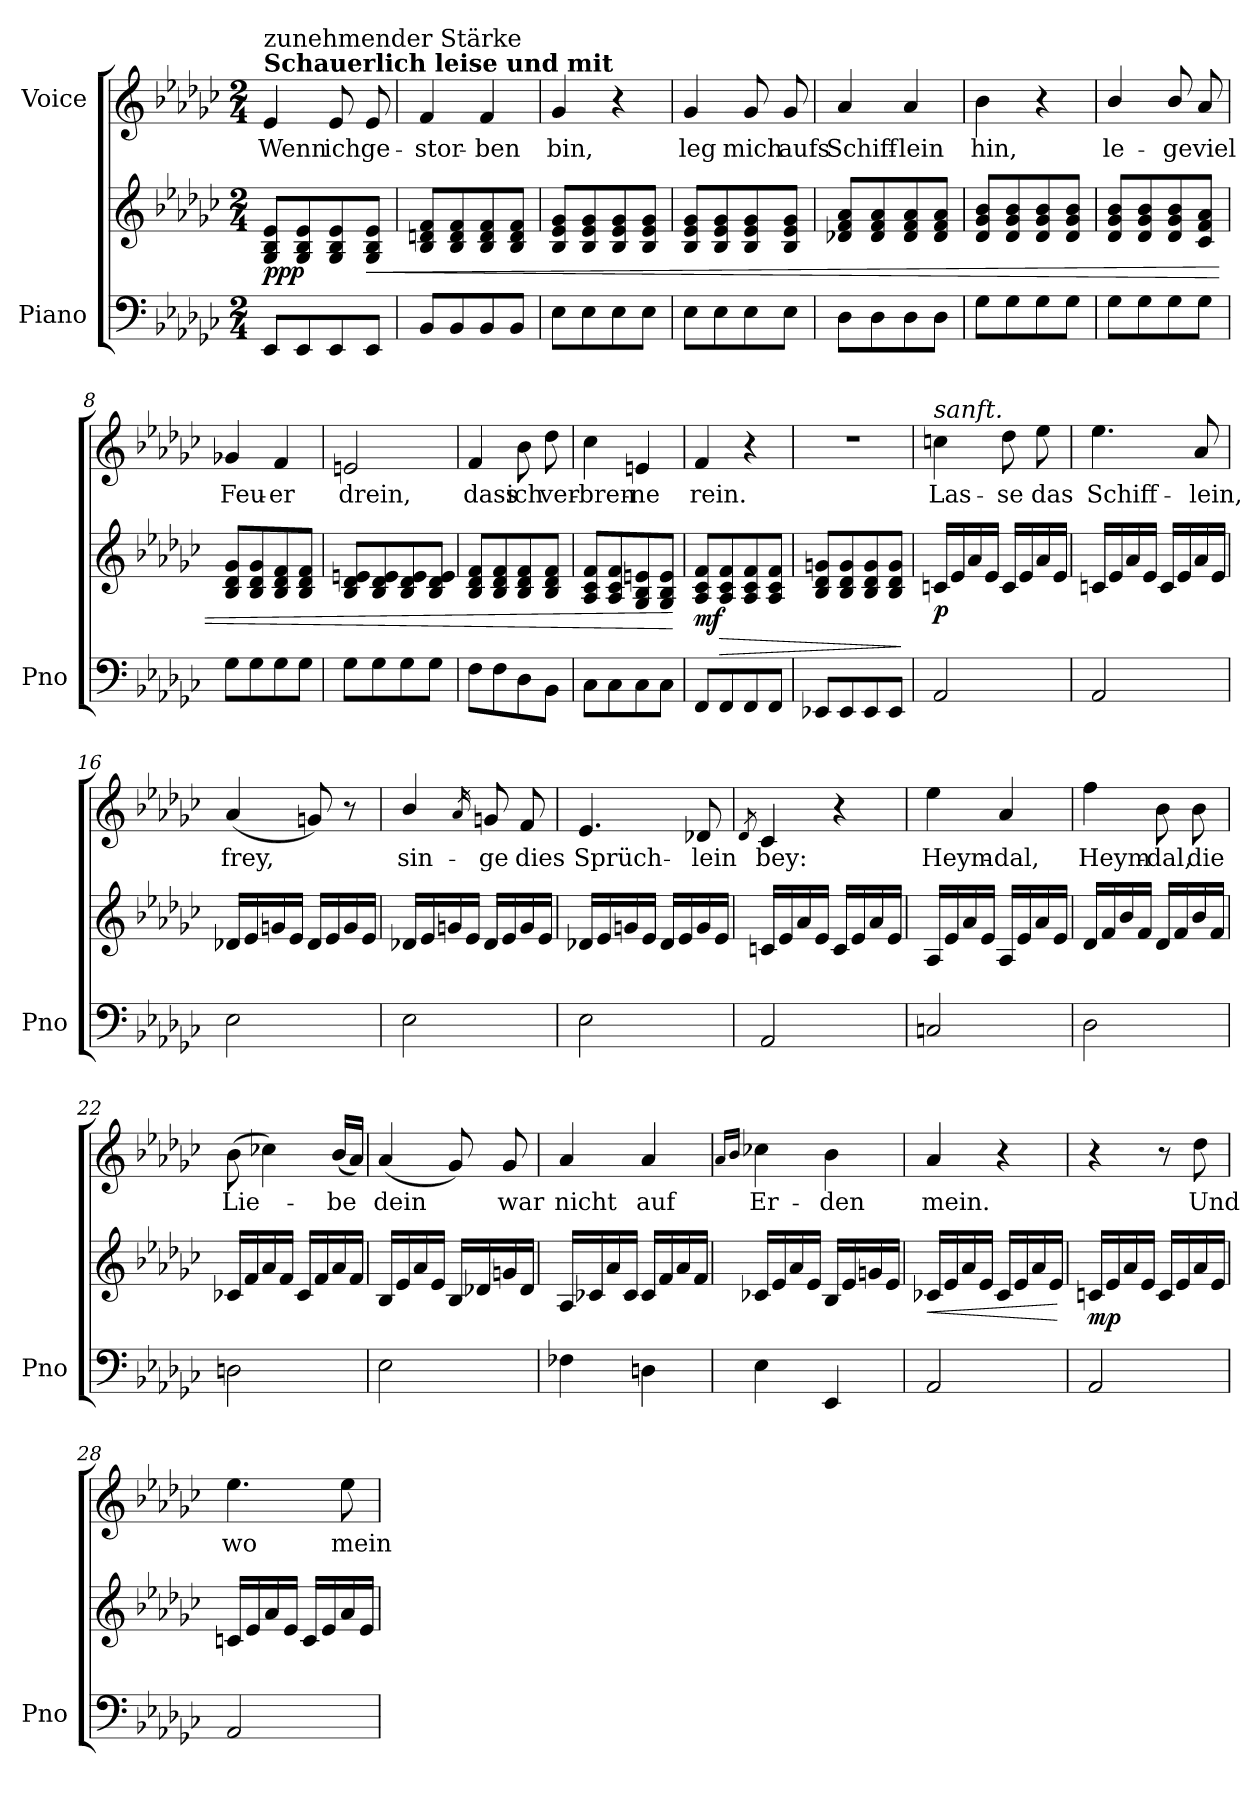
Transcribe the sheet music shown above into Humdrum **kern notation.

**kern	**kern	**dynam	**kern	**text
*part2	*part2	*part2	*part1	*part1
*staff3	*staff2	*staff2/3	*staff1	*staff1
*I"Piano	*	*	*I"Voice	*
*I'Pno	*	*	*	*
*clefF4	*clefG2	*	*clefG2	*
*k[b-e-a-d-g-c-]	*k[b-e-a-d-g-c-]	*	*k[b-e-a-d-g-c-]	*
*M2/4	*M2/4	*	*M2/4	*
=1	=1	=1	=1	=1
!	!	!	!LO:TX:a:B:t=Schauerlich leise und mit	!
!	!	!	!LO:TX:a:t=zunehmender Stärke	!
!	!	!LO:DY:b	!	!LO:LY:b
8EE-/L	8G-/ 8B-/ 8e-/L	ppp	4e-/	Wenn
8EE-/	8G-/ 8B-/ 8e-/	.	.	.
!	!	!	!	!LO:LY:b
8EE-/	8G-/ 8B-/ 8e-/	.	8e-/	ich
!	!	!LO:HP:b	!	!LO:LY:b
8EE-/J	8G-/ 8B-/ 8e-/J	<	8e-/	ge-
=2	=2	=2	=2	=2
!	!	!	!	!LO:LY:b
8BB-/L	8B-/ 8dn/ 8f/L	.	4f/	-stor-
8BB-/	8B-/ 8d/ 8f/	.	.	.
!	!	!	!	!LO:LY:b
8BB-/	8B-/ 8d/ 8f/	.	4f/	-ben
8BB-/J	8B-/ 8d/ 8f/J	.	.	.
=3	=3	=3	=3	=3
!	!	!	!	!LO:LY:b
8E-\L	8B-/ 8e-/ 8g-/L	.	4g-/	bin,
8E-\	8B-/ 8e-/ 8g-/	.	.	.
8E-\	8B-/ 8e-/ 8g-/	.	4r	.
8E-\J	8B-/ 8e-/ 8g-/J	.	.	.
=4	=4	=4	=4	=4
!	!	!	!	!LO:LY:b
8E-\L	8B-/ 8e-/ 8g-/L	.	4g-/	leg
8E-\	8B-/ 8e-/ 8g-/	.	.	.
!	!	!	!	!LO:LY:b
8E-\	8B-/ 8e-/ 8g-/	.	8g-/	mich
!	!	!	!	!LO:LY:b
8E-\J	8B-/ 8e-/ 8g-/J	.	8g-/	aufs
=5	=5	=5	=5	=5
!	!	!	!	!LO:LY:b
8D-\L	8d-X/ 8f/ 8a-/L	.	4a-/	Schiff-
8D-\	8d-/ 8f/ 8a-/	.	.	.
!	!	!	!	!LO:LY:b
8D-\	8d-/ 8f/ 8a-/	.	4a-/	-lein
8D-\J	8d-/ 8f/ 8a-/J	.	.	.
=6	=6	=6	=6	=6
!	!	!	!	!LO:LY:b
8G-\L	8d-/ 8g-/ 8b-/L	.	4b-\	hin,
8G-\	8d-/ 8g-/ 8b-/	.	.	.
8G-\	8d-/ 8g-/ 8b-/	.	4r	.
8G-\J	8d-/ 8g-/ 8b-/J	.	.	.
!!LO:LB:g=z
=7	=7	=7	=7	=7
!	!	!	!	!LO:LY:b
8G-\L	8d-/ 8g-/ 8b-/L	.	4b-/	le-
8G-\	8d-/ 8g-/ 8b-/	.	.	.
!	!	!	!	!LO:LY:b
8G-\	8d-/ 8g-/ 8b-/	.	8b-/	-ge
!	!	!	!	!LO:LY:b
8G-\J	8c-/ 8f/ 8a-/J	.	8a-/	viel
=8	=8	=8	=8	=8
!	!	!	!	!LO:LY:b
8G-\L	8B-/ 8d-/ 8g-/L	.	4g-X/	Feu-
8G-\	8B-/ 8d-/ 8g-/	.	.	.
!	!	!	!	!LO:LY:b
8G-\	8B-/ 8d-/ 8f/	.	4f/	-er
8G-\J	8B-/ 8d-/ 8f/J	.	.	.
=9	=9	=9	=9	=9
!	!	!	!	!LO:LY:b
8G-\L	8B-/ 8d-/ 8en/L	.	2en/	drein,
8G-\	8B-/ 8d-/ 8e/	.	.	.
8G-\	8B-/ 8d-/ 8e/	.	.	.
8G-\J	8B-/ 8d-/ 8e/J	.	.	.
=10	=10	=10	=10	=10
!	!	!	!	!LO:LY:b
8F\L	8B-/ 8d-/ 8f/L	.	4f/	dass
8F\	8B-/ 8d-/ 8f/	.	.	.
!	!	!	!	!LO:LY:b
8D-\	8B-/ 8d-/ 8f/	.	8b-\	ich
!	!	!	!	!LO:LY:b
8BB-\J	8B-/ 8d-/ 8f/J	.	8dd-\	ver-
=11	=11	=11	=11	=11
!	!	!	!	!LO:LY:b
8C-\L	8A-/ 8c-/ 8f/L	.	4cc-\	-bren-
8C-\	8A-/ 8c-/ 8f/	.	.	.
!	!	!	!	!LO:LY:b
8C-\	8G-/ 8B-/ 8en/	.	4en/	-ne
8C-\J	8G-/ 8B-/ 8e/J	.	.	.
.	.	[	.	.
=12	=12	=12	=12	=12
!	!	!LO:DY:b	!	!LO:LY:b
8FF/L	8A-/ 8c-/ 8f/L	mf	4f/	rein.
!	!	!LO:HP:b	!	!
8FF/	8A-/ 8c-/ 8f/	>	.	.
8FF/	8A-/ 8c-/ 8f/	.	4r	.
8FF/J	8A-/ 8c-/ 8f/J	.	.	.
=13	=13	=13	=13	=13
8EE-X/L	8B-/ 8d-/ 8gn/L	.	2r	.
8EE-/	8B-/ 8d-/ 8g/	.	.	.
8EE-/	8B-/ 8d-/ 8g/	.	.	.
8EE-/J	8B-/ 8d-/ 8g/J	.	.	.
.	.	]	.	.
=14	=14	=14	=14	=14
!	!	!	!LO:TX:a:i:t=sanft.	!
!	!	!LO:DY:b	!	!LO:LY:b
2AA-/	16cn/LL	p	4ccn\	Las-
.	16e-/	.	.	.
.	16a-/	.	.	.
.	16e-/JJ	.	.	.
!	!	!	!	!LO:LY:b
.	16c/LL	.	8dd-\	-se
.	16e-/	.	.	.
!	!	!	!	!LO:LY:b
.	16a-/	.	8ee-\	das
.	16e-/JJ	.	.	.
!!LO:LB:g=z
=15	=15	=15	=15	=15
!	!	!	!	!LO:LY:b
2AA-/	16cn/LL	.	4.ee-\	Schiff-
.	16e-/	.	.	.
.	16a-/	.	.	.
.	16e-/JJ	.	.	.
.	16c/LL	.	.	.
.	16e-/	.	.	.
!	!	!	!	!LO:LY:b
.	16a-/	.	8a-/	-lein,
.	16e-/JJ	.	.	.
=16	=16	=16	=16	=16
!	!	!	!	!LO:LY:b
2E-\	16d-X/LL	.	(4a-/	frey,
.	16e-/	.	.	.
.	16gn/	.	.	.
.	16e-/JJ	.	.	.
.	16d-/LL	.	8gn/)	.
.	16e-/	.	.	.
.	16g/	.	8r	.
.	16e-/JJ	.	.	.
=17	=17	=17	=17	=17
!	!	!	!	!LO:LY:b
2E-\	16d-X/LL	.	4b-/	sin-
.	16e-/	.	.	.
.	16gn/	.	.	.
.	16e-/JJ	.	.	.
.	.	.	16qa-/	.
!	!	!	!	!LO:LY:b
.	16d-/LL	.	8gn/	-ge
.	16e-/	.	.	.
!	!	!	!	!LO:LY:b
.	16g/	.	8f/	dies
.	16e-/JJ	.	.	.
=18	=18	=18	=18	=18
!	!	!	!	!LO:LY:b
2E-\	16d-X/LL	.	4.e-/	Sprüch-
.	16e-/	.	.	.
.	16gn/	.	.	.
.	16e-/JJ	.	.	.
.	16d-/LL	.	.	.
.	16e-/	.	.	.
!	!	!	!	!LO:LY:b
.	16g/	.	8d-X/	-lein
.	16e-/JJ	.	.	.
=19	=19	=19	=19	=19
.	.	.	8qd-/	.
!	!	!	!	!LO:LY:b
2AA-/	16cn/LL	.	4c-/	bey:
.	16e-/	.	.	.
.	16a-/	.	.	.
.	16e-/JJ	.	.	.
.	16c/LL	.	4r	.
.	16e-/	.	.	.
.	16a-/	.	.	.
.	16e-/JJ	.	.	.
=20	=20	=20	=20	=20
!	!	!	!	!LO:LY:b
2Cn/	16A-/LL	.	4ee-\	Heym-
.	16e-/	.	.	.
.	16a-/	.	.	.
.	16e-/JJ	.	.	.
!	!	!	!	!LO:LY:b
.	16A-/LL	.	4a-/	-dal,
.	16e-/	.	.	.
.	16a-/	.	.	.
.	16e-/JJ	.	.	.
!!LO:LB:g=z
=21	=21	=21	=21	=21
!	!	!	!	!LO:LY:b
2D-\	16d-/LL	.	4ff\	Heym-
.	16f/	.	.	.
.	16b-/	.	.	.
.	16f/JJ	.	.	.
!	!	!	!	!LO:LY:b
.	16d-/LL	.	8b-\	-dal,
.	16f/	.	.	.
!	!	!	!	!LO:LY:b
.	16b-/	.	8b-\	die
.	16f/JJ	.	.	.
=22	=22	=22	=22	=22
!	!	!	!	!LO:LY:b
2Dn\	16c-X/LL	.	(8b-\	Lie-
.	16f/	.	.	.
.	16a-/	.	4cc-X\)	.
.	16f/JJ	.	.	.
.	16c-/LL	.	.	.
.	16f/	.	.	.
!	!	!	!	!LO:LY:b
.	16a-/	.	(16b-/LL	-be
.	16f/JJ	.	16a-/JJ)	.
=23	=23	=23	=23	=23
!	!	!	!	!LO:LY:b
2E-\	16B-/LL	.	(4a-/	dein
.	16e-/	.	.	.
.	16a-/	.	.	.
.	16e-/JJ	.	.	.
.	16B-/LL	.	8g-/)	.
.	16d-X/	.	.	.
!	!	!	!	!LO:LY:b
.	16gn/	.	8g-/	war
.	16d-/JJ	.	.	.
=24	=24	=24	=24	=24
!	!	!	!	!LO:LY:b
4F-X\	16A-/LL	.	4a-/	nicht
.	16c-X/	.	.	.
.	16a-/	.	.	.
.	16c-/JJ	.	.	.
!	!	!	!	!LO:LY:b
4Dn\	16c-/LL	.	4a-/	auf
.	16f/	.	.	.
.	16a-/	.	.	.
.	16f/JJ	.	.	.
=25	=25	=25	=25	=25
.	.	.	16qa-/LL	.
.	.	.	16qb-/JJ	.
!	!	!	!	!LO:LY:b
4E-\	16c-X/LL	.	4cc-X\	Er-
.	16e-/	.	.	.
.	16a-/	.	.	.
.	16e-/JJ	.	.	.
!	!	!	!	!LO:LY:b
4EE-/	16B-/LL	.	4b-\	-den
.	16e-/	.	.	.
.	16gn/	.	.	.
.	16e-/JJ	.	.	.
=26	=26	=26	=26	=26
!	!	!LO:HP:b	!	!LO:LY:b
2AA-/	16c-X/LL	<	4a-/	mein.
.	16e-/	.	.	.
.	16a-/	.	.	.
.	16e-/JJ	.	.	.
.	16c-/LL	.	4r	.
.	16e-/	.	.	.
.	16a-/	.	.	.
.	16e-/JJ	.	.	.
.	.	[	.	.
!!LO:PB:g=z
=27	=27	=27	=27	=27
!	!	!LO:DY:b	!	!
2AA-/	16cn/LL	mp	4r	.
.	16e-/	.	.	.
.	16a-/	.	.	.
.	16e-/JJ	.	.	.
.	16c/LL	.	8r	.
.	16e-/	.	.	.
!	!	!	!	!LO:LY:b
.	16a-/	.	8dd-\	Und
.	16e-/JJ	.	.	.
=28	=28	=28	=28	=28
!	!	!	!	!LO:LY:b
2AA-/	16cn/LL	.	4.ee-\	wo
.	16e-/	.	.	.
.	16a-/	.	.	.
.	16e-/JJ	.	.	.
.	16c/LL	.	.	.
.	16e-/	.	.	.
!	!	!	!	!LO:LY:b
.	16a-/	.	8ee-\	mein
.	16e-/JJ	.	.	.
=	=	=	=	=
*-	*-	*-	*-	*-
